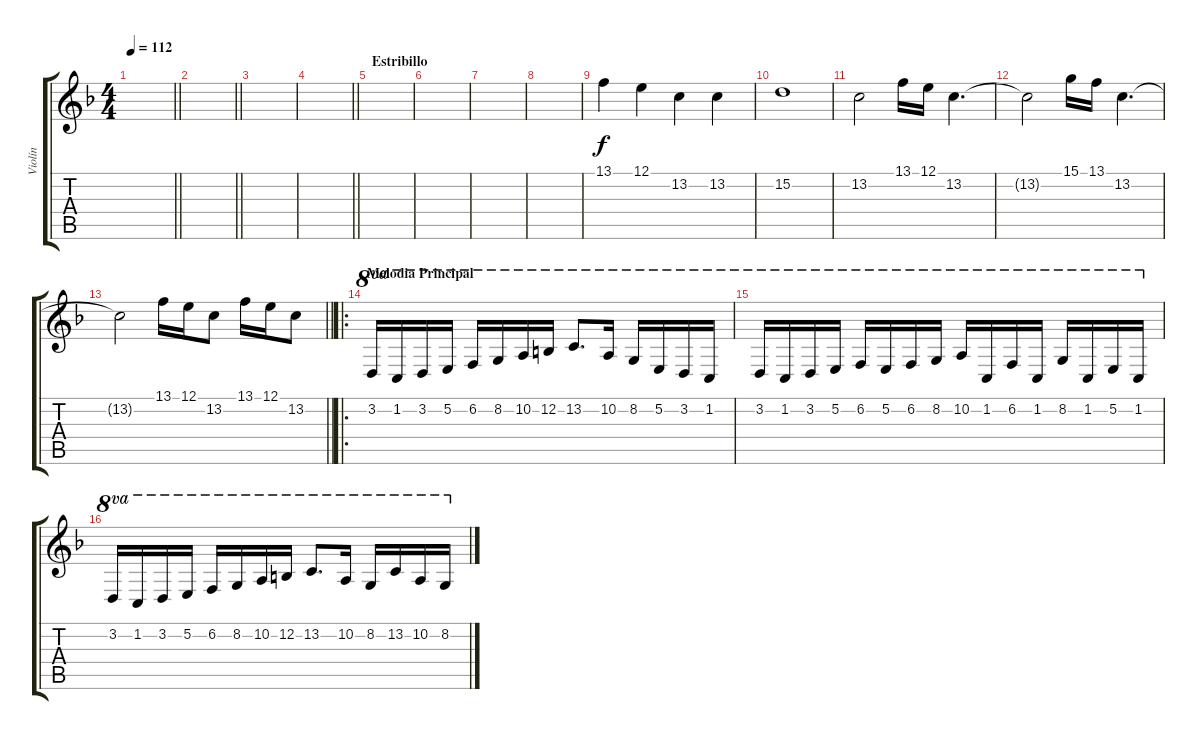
\track ("Violín" "Violín") {instrument violin}
\staff {score tabs}
\tuning (E4 B3 G3 D3 A2 E2) {hide}
\ts (4 4)
\tempo 112
\clef g2
\barLineRight lightlight
\ks dminor
|
\barLineRight lightlight
|
|
\barLineRight lightlight
|
\section ("" "Estribillo")
|
|
|
|
13.1.4 12.1.4 13.2.4 13.2.4 |
15.2.1 |
13.2.2 13.1.16 12.1.16 13.2.4{d} |
13.2{t}.2 15.1.16 13.1.16 13.2.4{d} |
\barLineRight lightlight
13.2{t}.2 13.1.16 12.1.16 13.2.8 13.1.16 12.1.16 13.2.8 |
\ro
\section ("" "Melodia Principal")
3.2.16{ot 8va} 1.2.16{ot 8va} 3.2.16{ot 8va} 5.2.16{ot 8va} 6.2.16{ot 8va} 8.2.16{ot 8va} 10.2.16{ot 8va} 12.2.16{ot 8va} 13.2.8{d ot 8va} 10.2.16{ot 8va} 8.2.16{ot 8va} 5.2.16{ot 8va} 3.2.16{ot 8va} 1.2.16{ot 8va} |
3.2.16{ot 8va} 1.2.16{ot 8va} 3.2.16{ot 8va} 5.2.16{ot 8va} 6.2.16{ot 8va} 5.2.16{ot 8va} 6.2.16{ot 8va} 8.2.16{ot 8va} 10.2.16{ot 8va} 1.2.16{ot 8va} 6.2.16{ot 8va} 1.2.16{ot 8va} 8.2.16{ot 8va} 1.2.16{ot 8va} 5.2.16{ot 8va} 1.2.16{ot 8va} |
3.2.16{ot 8va} 1.2.16{ot 8va} 3.2.16{ot 8va} 5.2.16{ot 8va} 6.2.16{ot 8va} 8.2.16{ot 8va} 10.2.16{ot 8va} 12.2.16{ot 8va} 13.2.8{d ot 8va} 10.2.16{ot 8va} 8.2.16{ot 8va} 13.2.16{ot 8va} 10.2.16{ot 8va} 8.2.16{ot 8va}
